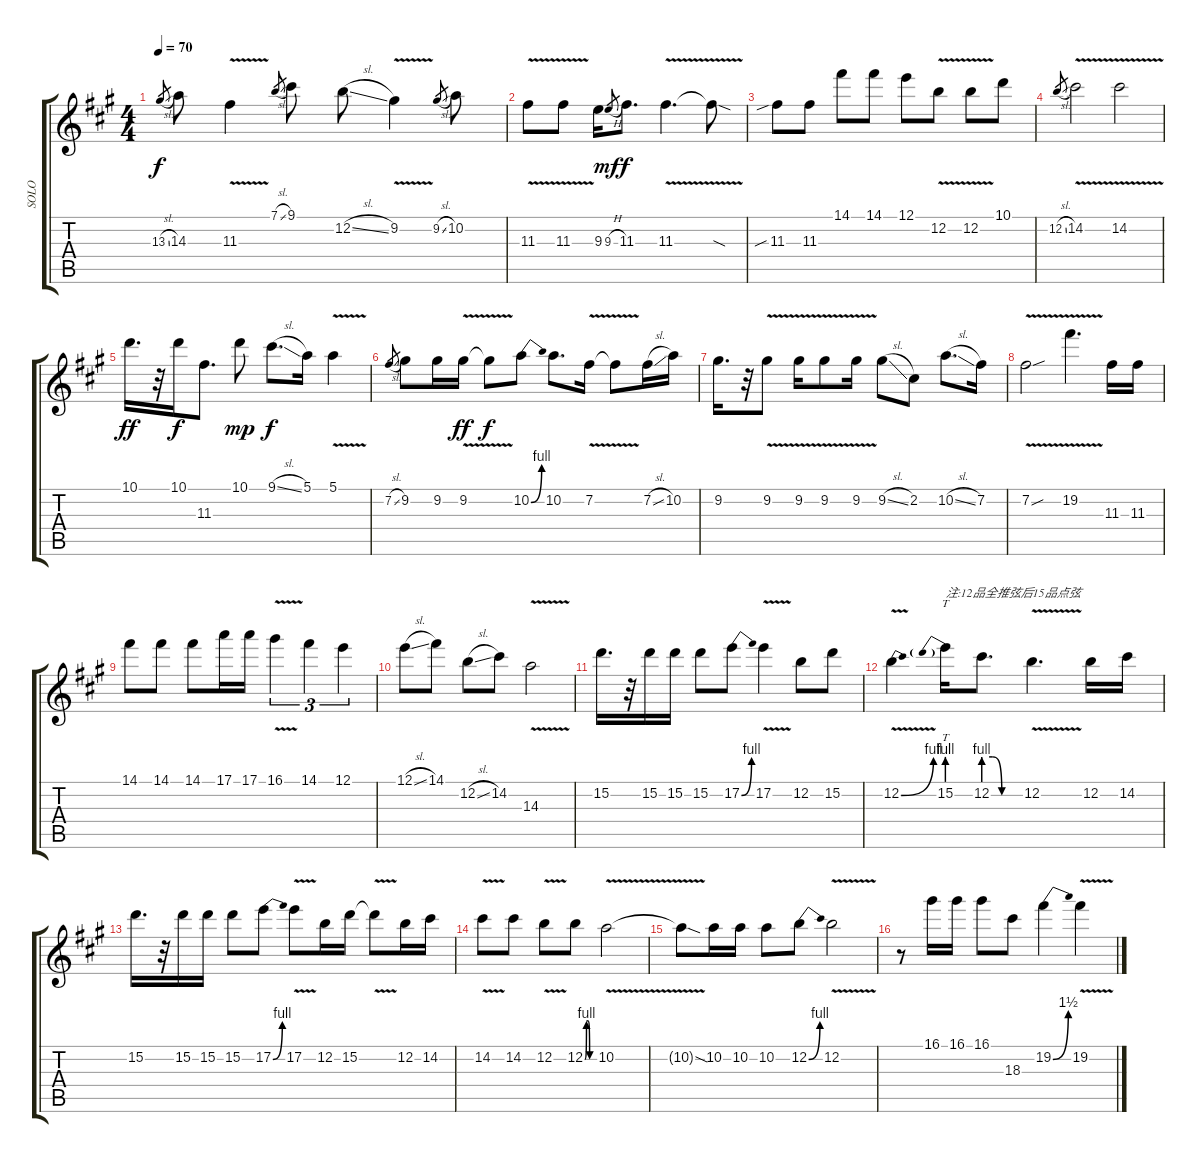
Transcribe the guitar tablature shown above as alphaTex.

\track ("SOLO" "SOLO") {instrument distortionguitar}
\staff {score tabs}
\tuning (E4 B3 G3 D3 A2 E2) {hide}
\ts (4 4)
\tempo 70
\clef g2
\ks a
13.3{sl}.8{gr dy f} 14.3.8 11.3{v}.4 7.1{sl}.8{gr} 9.1.8 12.2{sl}.8 9.2{v}.4 9.2{sl}.8{gr} 10.2.8 |
11.3{v}.8 11.3{v}.8 9.3.16 9.3{h}.8{gr dy mf} 11.3.8{d dy f} 11.3{v}.4{d} 11.3{sod t}.8 |
11.3{sib}.8 11.3.8 14.1.8 14.1.8 12.1.8 12.2{v}.8 12.2{v}.8 10.1.8 |
12.2{sl}.8{gr} 14.2{v}.2 14.2{v}.2 |
10.1.16{d dy ff} r.32 10.1.16{dy f} 11.3.8{d} 10.1.8{dy mp} 9.1{sl}.8{d dy f} 5.1.16 5.1{v}.4 |
7.2{sl}.8{gr} 9.2.8 9.2.16 9.2{v}.16{dy ff} 9.2{t}.8{dy f} 10.2{be (bend 0 0 60 4)}.8 10.2.8{d} 7.2{v}.16 7.2{t}.8 7.2{sl}.16 10.2.16 |
9.2.16{d} r.32 9.2{v}.8 9.2{v}.16 9.2{v}.8 9.2{v}.16 9.2{sl}.8 2.2.8 10.2{sl}.8{d} 7.2.16 |
7.2{v sou}.2 19.2{v}.4{d} 11.3.16 11.3.16 |
14.1.8 14.1.8 14.1.8 17.1.16 17.1.16 16.1{v}.4{tu (3 2)} 14.1.4{tu (3 2)} 12.1.4{tu (3 2)} |
12.1{sl}.8 14.1.8 12.2{sl}.8 14.2.8 14.3{v}.2 |
15.2.16{d} r.32 15.2.16 15.2.16 15.2.8 17.2{be (bend 0 0 60 4)}.8 17.2{v}.4 12.2.8 15.2.8 |
12.2{be (bend 0 0 60 4) v}.4 15.2{be (prebend 0 4 60 4)}.16{tt txt "注:12品全推弦后15品点弦"} 12.2{be (custom 0 4 15 4 30 0 60 0)}.8{d} 12.2{v}.4{d} 12.2.16 14.2.16 |
15.2.16{d} r.32 15.2.16 15.2.16 15.2.8 17.2{be (bend 0 0 60 4)}.8 17.2{v}.8 12.2.16 15.2.16 15.2{v t}.8 12.2.16 14.2.16 |
14.2{v}.8 14.2.8 12.2{v}.8 12.2{be (custom 0 0 10 4 20 4 30 0 60 0)}.8 10.2{v}.2 |
10.2{sod t}.8 10.2.16 10.2.16 10.2.8 12.2{be (bend 0 0 60 4)}.8 12.2{v}.2 |
r.8 16.1.16 16.1.16 16.1.8 18.3.8 19.2{be (bend 0 0 60 6)}.4 19.2{v}.4
